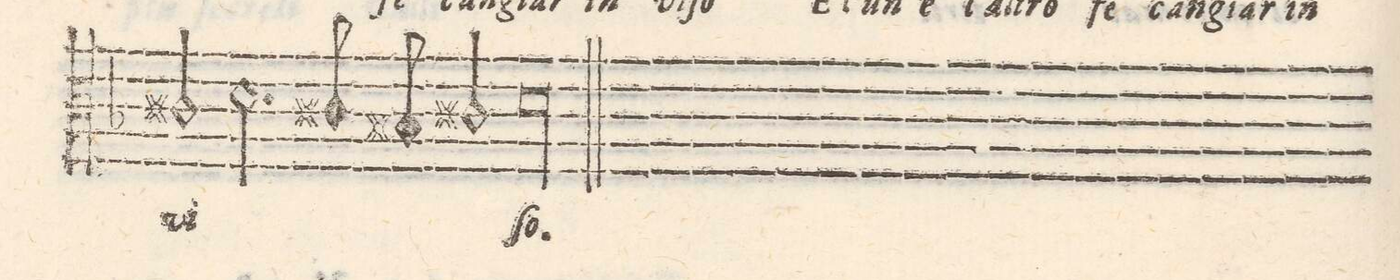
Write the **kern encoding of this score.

**kern	**text
*I"ALTO	*
*clefC3	*
*k[b-]	*
*met(C)	*
*M2/1	*
2c#X/	vi-
2.d\	.
8c#X/	.
8Bn/	.
2c#X/	.
=31-	=31-
0dl	-ſo.
==	==
*-	*-
